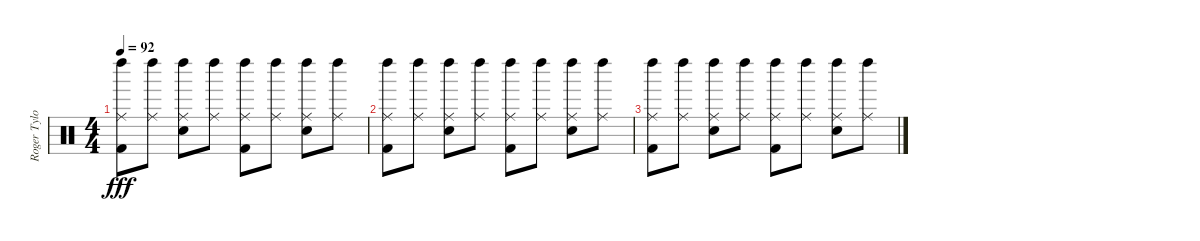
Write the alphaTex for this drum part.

\track ("Roger Tylor" "Roger Tylo") {instrument percussion}
\staff {score}
\articulation defaults
\ts (4 4)
\tempo 92
\clef neutral
\ks c
("Left Maraca (hit)" "Ride (middle)" "Kick (hit) 2").8{dy fff} ("Left Maraca (hit)" "Ride (middle)").8 ("Left Maraca (hit)" "Ride (middle)" "Snare (hit) 2").8 ("Left Maraca (hit)" "Ride (middle)").8 ("Left Maraca (hit)" "Ride (middle)" "Kick (hit) 2").8 ("Left Maraca (hit)" "Ride (middle)").8 ("Left Maraca (hit)" "Ride (middle)" "Snare (hit) 2").8 ("Left Maraca (hit)" "Ride (middle)").8 |
("Left Maraca (hit)" "Ride (middle)" "Kick (hit) 2").8 ("Left Maraca (hit)" "Ride (middle)").8 ("Left Maraca (hit)" "Ride (middle)" "Snare (hit) 2").8 ("Left Maraca (hit)" "Ride (middle)").8 ("Left Maraca (hit)" "Ride (middle)" "Kick (hit) 2").8 ("Left Maraca (hit)" "Ride (middle)").8 ("Left Maraca (hit)" "Ride (middle)" "Snare (hit) 2").8 ("Left Maraca (hit)" "Ride (middle)").8 |
("Left Maraca (hit)" "Ride (middle)" "Kick (hit) 2").8 ("Left Maraca (hit)" "Ride (middle)").8 ("Left Maraca (hit)" "Ride (middle)" "Snare (hit) 2").8 ("Left Maraca (hit)" "Ride (middle)").8 ("Left Maraca (hit)" "Ride (middle)" "Kick (hit) 2").8 ("Left Maraca (hit)" "Ride (middle)").8 ("Left Maraca (hit)" "Ride (middle)" "Snare (hit) 2").8 ("Left Maraca (hit)" "Ride (middle)").8
